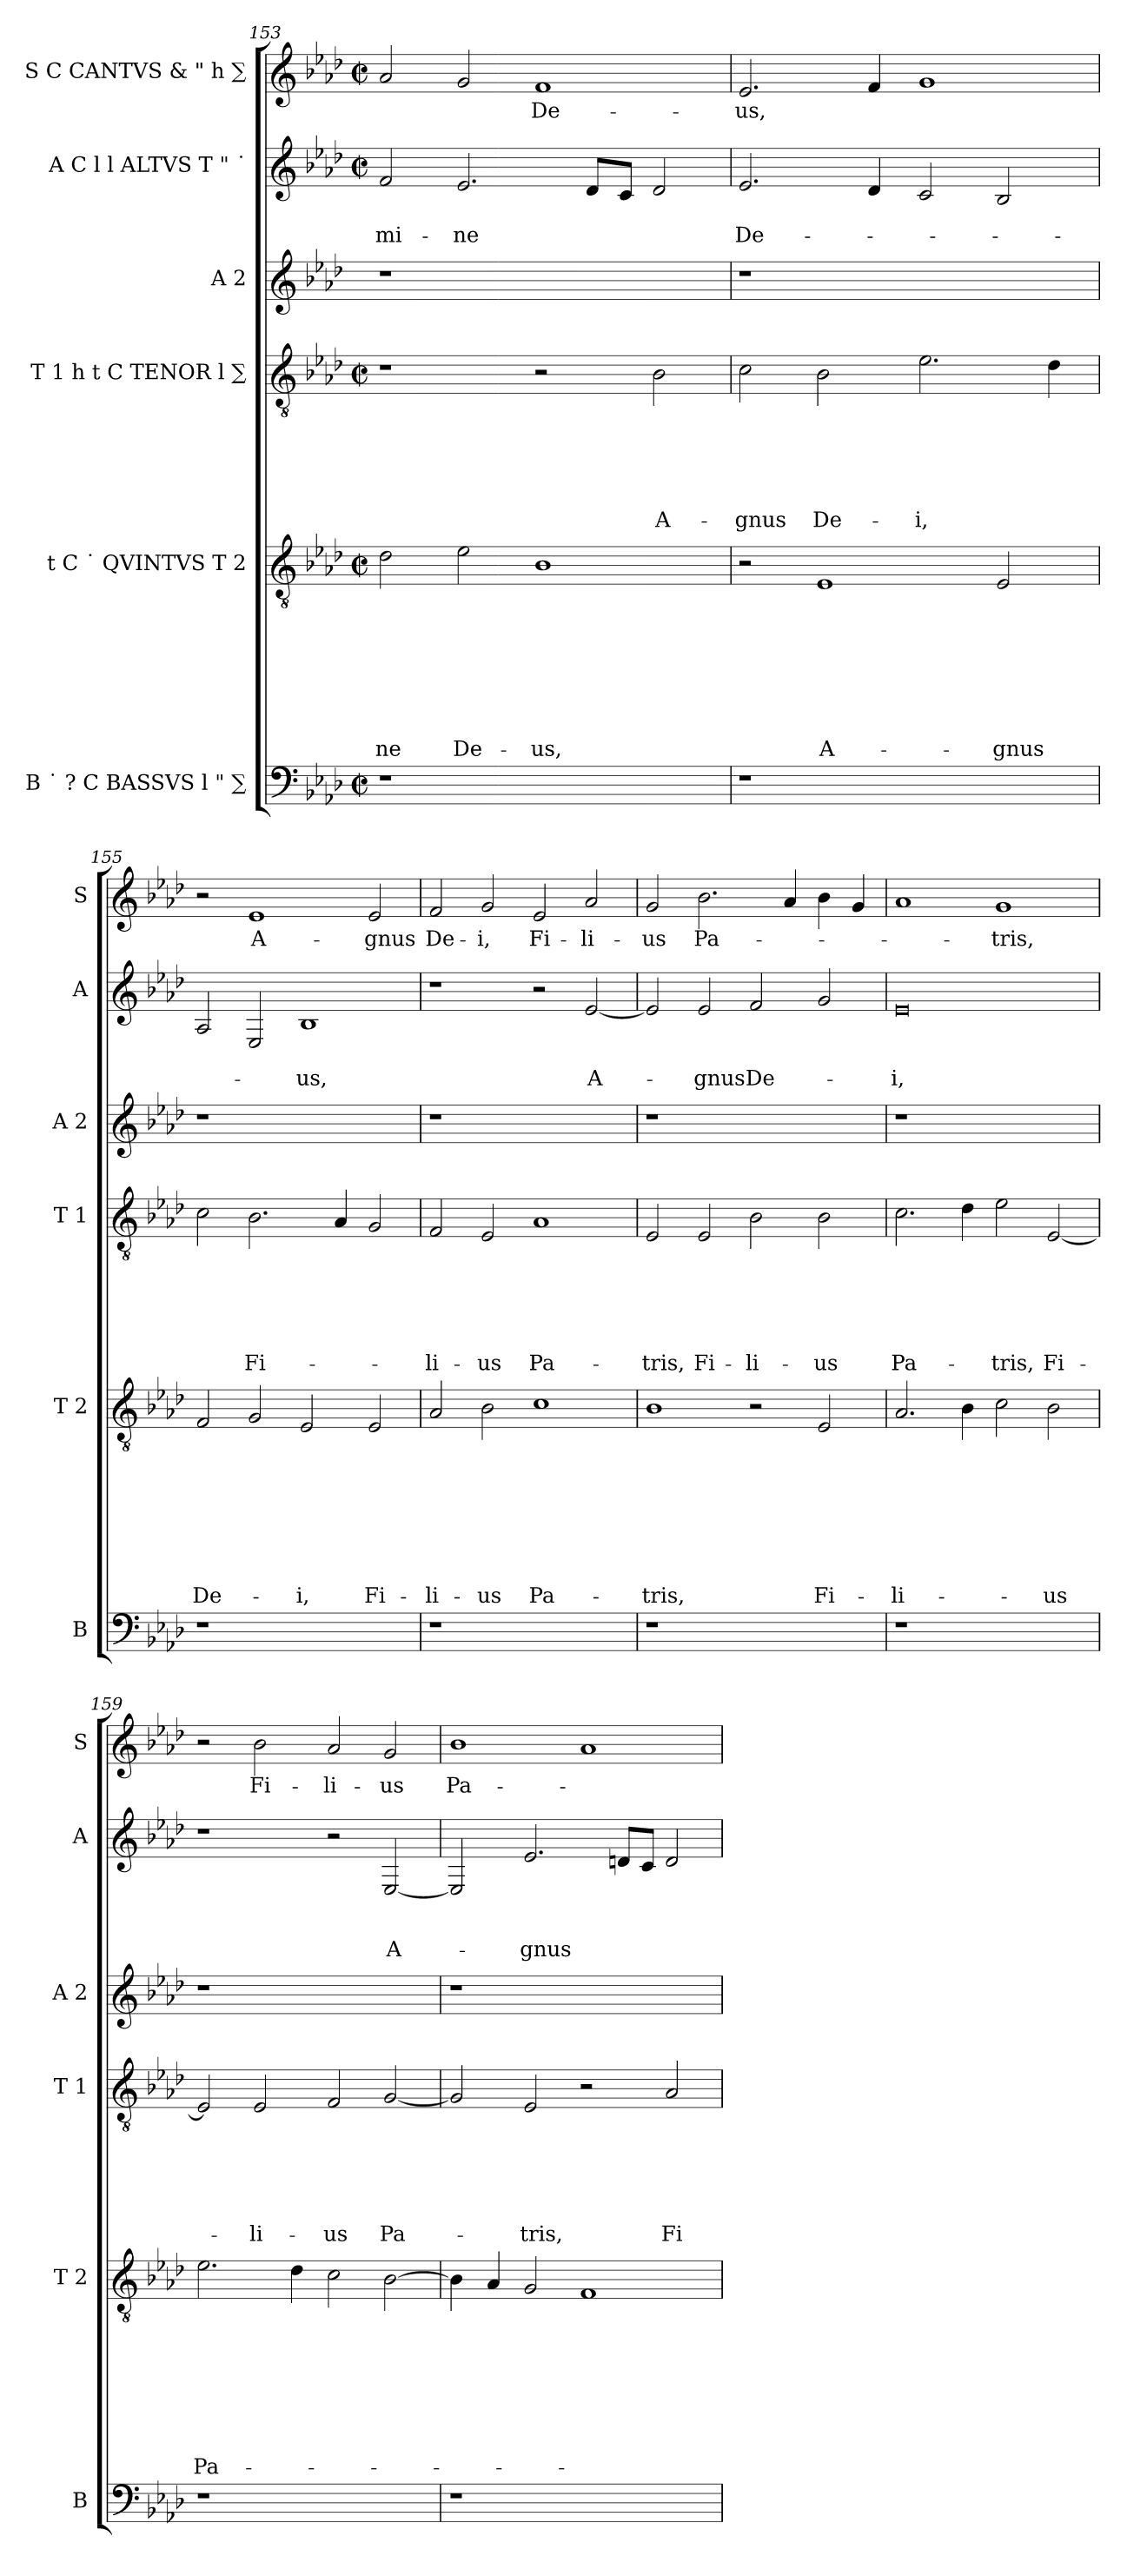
**kern	**kern	**text	**text	**text	**text	**text	**text	**text	**text	**kern	**text	**text	**text	**text	**text	**text	**kern	**kern	**text	**text	**text	**kern	**text
*part6	*part5	*part5	*part5	*part5	*part5	*part5	*part5	*part5	*part5	*part4	*part4	*part4	*part4	*part4	*part4	*part4	*part3	*part2	*part2	*part2	*part2	*part1	*part1
*staff6	*staff5	*staff5	*staff5	*staff5	*staff5	*staff5	*staff5	*staff5	*staff5	*staff4	*staff4	*staff4	*staff4	*staff4	*staff4	*staff4	*staff3	*staff2	*staff2	*staff2	*staff2	*staff1	*staff1
*I"B ˙ ? C BASSVS l " ∑	*I"t C ˙ QVINTVS T 2	*	*	*	*	*	*	*	*	*I"T 1 h t C TENOR l ∑	*	*	*	*	*	*	*I"A 2	*I"A C l l ALTVS T " ˙	*	*	*	*I"S C CANTVS & " h ∑	*
*I'B	*I'T 2	*	*	*	*	*	*	*	*	*I'T 1	*	*	*	*	*	*	*I'A 2	*I'A	*	*	*	*I'S	*
*clefF4	*clefGv2	*	*	*	*	*	*	*	*	*clefGv2	*	*	*	*	*	*	*clefG2	*clefG2	*	*	*	*clefG2	*
*k[b-e-a-d-]	*k[b-e-a-d-]	*	*	*	*	*	*	*	*	*k[b-e-a-d-]	*	*	*	*	*	*	*k[b-e-a-d-]	*k[b-e-a-d-]	*	*	*	*k[b-e-a-d-]	*
*A-:	*A-:	*	*	*	*	*	*	*	*	*A-:	*	*	*	*	*	*	*A-:	*A-:	*	*	*	*A-:	*
*M2/2	*M2/2	*	*	*	*	*	*	*	*	*M2/2	*	*	*	*	*	*	*	*M2/2	*	*	*	*M2/2	*
*met(c|)	*met(c|)	*	*	*	*	*	*	*	*	*met(c|)	*	*	*	*	*	*	*	*met(c|)	*	*	*	*met(c|)	*
=153	=153	=153	=153	=153	=153	=153	=153	=153	=153	=153	=153	=153	=153	=153	=153	=153	=153	=153	=153	=153	=153	=153	=153
!	!	!	!	!	!	!	!	!	!LO:LY:b	!	!	!	!	!	!	!	!	!	!	!LO:LY:b	!	!	!
1r	2d-\	.	.	.	.	.	.	.	-ne	1r	.	.	.	.	.	.	1r	2f/	.	-mi-	.	2a-/	.
!	!	!	!	!	!	!	!	!	!LO:LY:b	!	!	!	!	!	!	!	!	!	!	!LO:LY:b	!	!	!
.	2e-\	.	.	.	.	.	.	.	De-	.	.	.	.	.	.	.	.	2.e-/	.	-ne	.	2g/	.
!	!	!	!	!	!	!	!	!	!LO:LY:b	!	!	!	!	!	!	!	!	!	!	!	!	!	!LO:LY:b
1ryy	1B-	.	.	.	.	.	.	.	-us,	2r	.	.	.	.	.	.	1ryy	.	.	.	.	1f	De-
.	.	.	.	.	.	.	.	.	.	.	.	.	.	.	.	.	.	8d-/L	.	.	.	.	.
.	.	.	.	.	.	.	.	.	.	.	.	.	.	.	.	.	.	8c/J	.	.	.	.	.
!	!	!	!	!	!	!	!	!	!	!	!	!	!	!	!	!LO:LY:b	!	!	!	!	!	!	!
.	.	.	.	.	.	.	.	.	.	2B-\	.	.	.	.	.	A-	.	2d-/	.	.	.	.	.
=154	=154	=154	=154	=154	=154	=154	=154	=154	=154	=154	=154	=154	=154	=154	=154	=154	=154	=154	=154	=154	=154	=154	=154
!	!	!	!	!	!	!	!	!	!	!	!	!	!	!	!	!LO:LY:b	!	!	!	!LO:LY:b	!	!	!LO:LY:b
1r	2r	.	.	.	.	.	.	.	.	2c\	.	.	.	.	.	-gnus	1r	2.e-/	.	De-	.	2.e-/	-us,
!	!	!	!	!	!	!	!	!	!LO:LY:b	!	!	!	!	!	!	!LO:LY:b	!	!	!	!	!	!	!
.	1E-	.	.	.	.	.	.	.	A-	2B-\	.	.	.	.	.	De-	.	.	.	.	.	.	.
.	.	.	.	.	.	.	.	.	.	.	.	.	.	.	.	.	.	4d-/	.	.	.	4f/	.
!	!	!	!	!	!	!	!	!	!	!	!	!	!	!	!	!LO:LY:b:rj	!	!	!	!	!	!	!
1ryy	.	.	.	.	.	.	.	.	.	2.e-\	.	.	.	.	.	-i,	1ryy	2c/	.	.	.	1g	.
!	!	!	!	!	!	!	!	!	!LO:LY:b	!	!	!	!	!	!	!	!	!	!	!	!	!	!
.	2E-/	.	.	.	.	.	.	.	-gnus	.	.	.	.	.	.	.	.	2B-/	.	.	.	.	.
.	.	.	.	.	.	.	.	.	.	4d-\	.	.	.	.	.	.	.	.	.	.	.	.	.
=155	=155	=155	=155	=155	=155	=155	=155	=155	=155	=155	=155	=155	=155	=155	=155	=155	=155	=155	=155	=155	=155	=155	=155
!	!	!	!	!	!	!	!	!	!LO:LY:b	!	!	!	!	!	!	!	!	!	!	!	!	!	!
1r	2F/	.	.	.	.	.	.	.	De-	2c\	.	.	.	.	.	.	1r	2A-/	.	.	.	2r	.
!	!	!	!	!	!	!	!	!	!	!	!	!	!	!	!	!LO:LY:b	!	!	!	!	!	!	!LO:LY:b
.	2G/	.	.	.	.	.	.	.	.	2.B-\	.	.	.	.	.	Fi-	.	2E-/	.	.	.	1e-	A-
!	!	!	!	!	!	!	!	!	!LO:LY:b	!	!	!	!	!	!	!	!	!	!	!LO:LY:b	!	!	!
1ryy	2E-/	.	.	.	.	.	.	.	-i,	.	.	.	.	.	.	.	1ryy	1B-	.	-us,	.	.	.
.	.	.	.	.	.	.	.	.	.	4A-/	.	.	.	.	.	.	.	.	.	.	.	.	.
!	!	!	!	!	!	!	!	!	!LO:LY:b	!	!	!	!	!	!	!	!	!	!	!	!	!	!LO:LY:b
.	2E-/	.	.	.	.	.	.	.	Fi-	2G/	.	.	.	.	.	.	.	.	.	.	.	2e-/	-gnus
!!LO:LB:g=z
=156	=156	=156	=156	=156	=156	=156	=156	=156	=156	=156	=156	=156	=156	=156	=156	=156	=156	=156	=156	=156	=156	=156	=156
!	!	!	!	!	!	!	!	!	!LO:LY:b	!	!	!	!	!	!	!LO:LY:b	!	!	!	!	!	!	!LO:LY:b
1r	2A-/	.	.	.	.	.	.	.	-li-	2F/	.	.	.	.	.	-li-	1r	1r	.	.	.	2f/	De-
!	!	!	!	!	!	!	!	!	!LO:LY:b	!	!	!	!	!	!	!LO:LY:b	!	!	!	!	!	!	!LO:LY:b
.	2B-\	.	.	.	.	.	.	.	-us	2E-/	.	.	.	.	.	-us	.	.	.	.	.	2g/	-i,
!	!	!	!	!	!	!	!	!	!LO:LY:b	!	!	!	!	!	!	!LO:LY:b	!	!	!	!	!	!	!LO:LY:b
1ryy	1c	.	.	.	.	.	.	.	Pa-	1A-	.	.	.	.	.	Pa-	1ryy	2r	.	.	.	2e-/	Fi-
!	!	!	!	!	!	!	!	!	!	!	!	!	!	!	!	!	!	!	!	!LO:LY:b	!	!	!LO:LY:b
.	.	.	.	.	.	.	.	.	.	.	.	.	.	.	.	.	.	[<2e-/	.	A-	.	2a-/	-li-
=157	=157	=157	=157	=157	=157	=157	=157	=157	=157	=157	=157	=157	=157	=157	=157	=157	=157	=157	=157	=157	=157	=157	=157
!	!	!	!	!	!	!	!	!	!LO:LY:b	!	!	!	!	!	!	!LO:LY:b	!	!	!	!	!	!	!LO:LY:b
1r	1B-	.	.	.	.	.	.	.	-tris,	2E-/	.	.	.	.	.	-tris,	1r	2e-/]	.	.	.	2g/	-us
!	!	!	!	!	!	!	!	!	!	!	!	!	!	!	!	!LO:LY:b	!	!	!	!LO:LY:b	!	!	!LO:LY:b
.	.	.	.	.	.	.	.	.	.	2E-/	.	.	.	.	.	Fi-	.	2e-/	.	-gnus	.	2.b-\	Pa-
!	!	!	!	!	!	!	!	!	!	!	!	!	!	!	!	!LO:LY:b	!	!	!	!LO:LY:b	!	!	!
1ryy	2r	.	.	.	.	.	.	.	.	2B-\	.	.	.	.	.	-li-	1ryy	2f/	.	De-	.	.	.
.	.	.	.	.	.	.	.	.	.	.	.	.	.	.	.	.	.	.	.	.	.	4a-/	.
!	!	!	!	!	!	!	!	!	!LO:LY:b	!	!	!	!	!	!	!LO:LY:b	!	!	!	!	!	!	!
.	2E-/	.	.	.	.	.	.	.	Fi-	2B-\	.	.	.	.	.	-us	.	2g/	.	.	.	4b-\	.
.	.	.	.	.	.	.	.	.	.	.	.	.	.	.	.	.	.	.	.	.	.	4g/	.
=158	=158	=158	=158	=158	=158	=158	=158	=158	=158	=158	=158	=158	=158	=158	=158	=158	=158	=158	=158	=158	=158	=158	=158
!	!	!	!	!	!	!	!	!	!LO:LY:b:rj	!	!	!	!	!	!	!LO:LY:b	!	!	!	!LO:LY:b	!	!	!
1r	2.A-/	.	.	.	.	.	.	.	-li-	2.c\	.	.	.	.	.	Pa-	1r	0e-	.	-i,	.	1a-	.
.	4B-\	.	.	.	.	.	.	.	.	4d-\	.	.	.	.	.	.	.	.	.	.	.	.	.
!	!	!	!	!	!	!	!	!	!	!	!	!	!	!	!	!LO:LY:b	!	!	!	!	!	!	!LO:LY:b
1ryy	2c\	.	.	.	.	.	.	.	.	2e-\	.	.	.	.	.	-tris,	1ryy	.	.	.	.	1g	-tris,
!	!	!	!	!	!	!	!	!	!LO:LY:b	!	!	!	!	!	!	!LO:LY:b	!	!	!	!	!	!	!
.	2B-\	.	.	.	.	.	.	.	-us	[<2E-/	.	.	.	.	.	Fi-	.	.	.	.	.	.	.
=159	=159	=159	=159	=159	=159	=159	=159	=159	=159	=159	=159	=159	=159	=159	=159	=159	=159	=159	=159	=159	=159	=159	=159
!	!	!	!	!	!	!	!	!	!LO:LY:b	!	!	!	!	!	!	!	!	!	!	!	!	!	!
1r	2.e-\	.	.	.	.	.	.	.	Pa-	2E-/]	.	.	.	.	.	.	1r	1r	.	.	.	2r	.
!	!	!	!	!	!	!	!	!	!	!	!	!	!	!	!	!LO:LY:b	!	!	!	!	!	!	!LO:LY:b
.	.	.	.	.	.	.	.	.	.	2E-/	.	.	.	.	.	-li-	.	.	.	.	.	2b-\	Fi-
.	4d-\	.	.	.	.	.	.	.	.	.	.	.	.	.	.	.	.	.	.	.	.	.	.
!	!	!	!	!	!	!	!	!	!	!	!	!	!	!	!	!LO:LY:b	!	!	!	!	!	!	!LO:LY:b
1ryy	2c\	.	.	.	.	.	.	.	.	2F/	.	.	.	.	.	-us	1ryy	2r	.	.	.	2a-/	-li-
!	!	!	!	!	!	!	!	!	!	!	!	!	!	!	!	!LO:LY:b	!	!	!	!	!LO:LY:b	!	!LO:LY:b
.	[>2B-\	.	.	.	.	.	.	.	.	[<2G/	.	.	.	.	.	Pa-	.	[<2E-/	.	.	A-	2g/	-us
=160	=160	=160	=160	=160	=160	=160	=160	=160	=160	=160	=160	=160	=160	=160	=160	=160	=160	=160	=160	=160	=160	=160	=160
!	!	!	!	!	!	!	!	!	!	!	!	!	!	!	!	!	!	!	!	!	!	!	!LO:LY:b
1r	4B-\]	.	.	.	.	.	.	.	.	2G/]	.	.	.	.	.	.	1r	2E-/]	.	.	.	1b-	Pa-
.	4A-/	.	.	.	.	.	.	.	.	.	.	.	.	.	.	.	.	.	.	.	.	.	.
!	!	!	!	!	!	!	!	!	!	!	!	!	!	!	!	!LO:LY:b	!	!	!	!	!LO:LY:b	!	!
.	2G/	.	.	.	.	.	.	.	.	2E-/	.	.	.	.	.	-tris,	.	2.e-/	.	.	-gnus	.	.
1ryy	1F	.	.	.	.	.	.	.	.	2r	.	.	.	.	.	.	1ryy	.	.	.	.	1a-	.
.	.	.	.	.	.	.	.	.	.	.	.	.	.	.	.	.	.	8d/L	.	.	.	.	.
.	.	.	.	.	.	.	.	.	.	.	.	.	.	.	.	.	.	8c/J	.	.	.	.	.
!	!	!	!	!	!	!	!	!	!	!	!	!	!	!	!	!LO:LY:b	!	!	!	!	!	!	!
.	.	.	.	.	.	.	.	.	.	2A-/	.	.	.	.	.	Fi-	.	2d/	.	.	.	.	.
=	=	=	=	=	=	=	=	=	=	=	=	=	=	=	=	=	=	=	=	=	=	=	=
*-	*-	*-	*-	*-	*-	*-	*-	*-	*-	*-	*-	*-	*-	*-	*-	*-	*-	*-	*-	*-	*-	*-	*-
